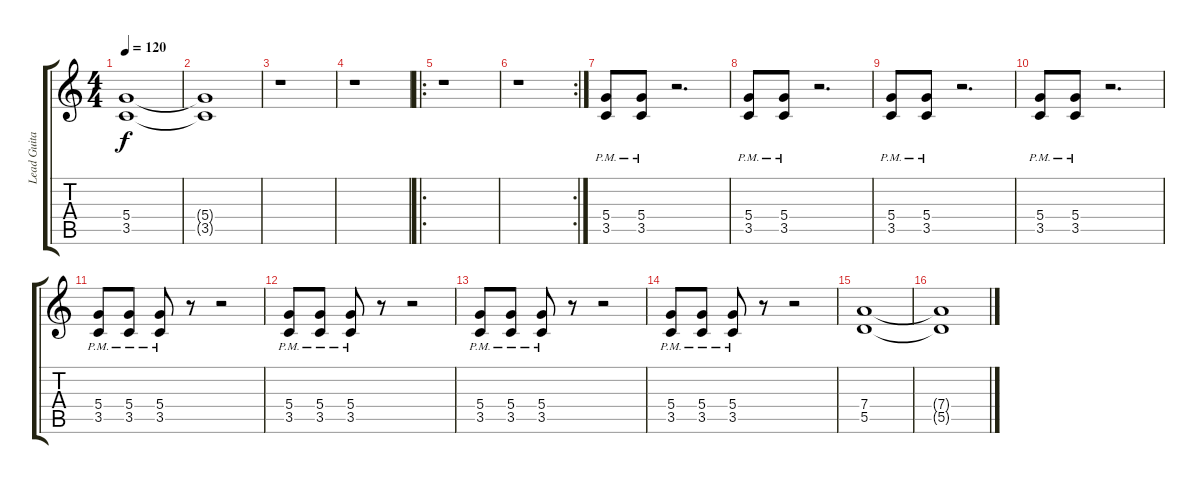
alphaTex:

\track ("Lead Guitar" "Lead Guita") {instrument distortionguitar}
\staff {score tabs}
\tuning (E4 B3 G3 D3 A2 E2) {hide}
\ts (4 4)
\tempo 120
\clef g2
\ks c
(5.4 3.5).1{dy f volume 3} |
(5.4{t} 3.5{t}).1 |
r.1 |
r.1 |
\ro
r.1 |
\rc 2
r.1 |
(5.4{pm} 3.5{pm}).8{volume 15} (5.4{pm} 3.5{pm}).8 r.2{d} |
(5.4{pm} 3.5{pm}).8 (5.4{pm} 3.5{pm}).8 r.2{d} |
(5.4{pm} 3.5{pm}).8{volume 15} (5.4{pm} 3.5{pm}).8 r.2{d} |
(5.4{pm} 3.5{pm}).8 (5.4{pm} 3.5{pm}).8 r.2{d} |
(5.4{pm} 3.5{pm}).8{volume 15} (5.4{pm} 3.5{pm}).8 (5.4{pm} 3.5{pm}).8 r.8 r.2 |
(5.4{pm} 3.5{pm}).8{volume 15} (5.4{pm} 3.5{pm}).8 (5.4{pm} 3.5{pm}).8 r.8 r.2 |
(5.4{pm} 3.5{pm}).8{volume 15} (5.4{pm} 3.5{pm}).8 (5.4{pm} 3.5{pm}).8 r.8 r.2 |
(5.4{pm} 3.5{pm}).8{volume 15} (5.4{pm} 3.5{pm}).8 (5.4{pm} 3.5{pm}).8 r.8 r.2 |
(7.4 5.5).1 |
(7.4{t} 5.5{t}).1
